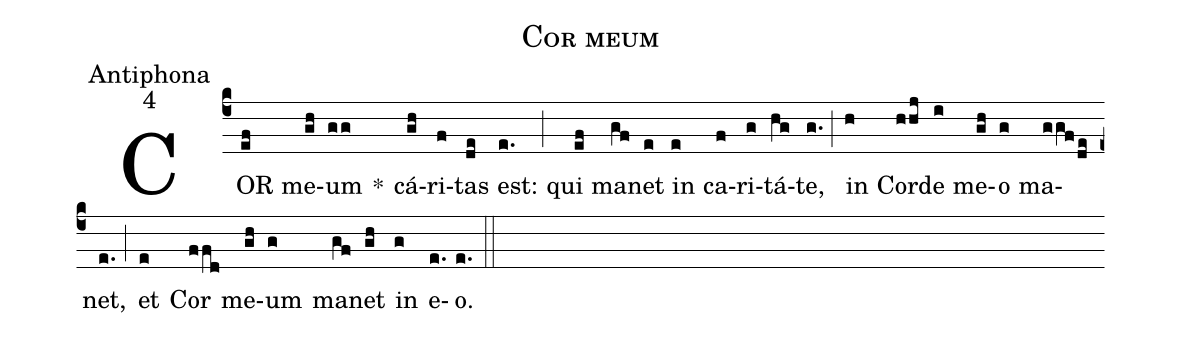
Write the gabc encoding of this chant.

name:Cor meum;
office-part:Antiphona;
mode:4;
%%
(c4) COR(ef) me(gh)um(gg) *() cá(gh)ri(f)tas(de) est:(e.) (;) qui(ef) ma(gf)net(e) in(e) ca(f)ri(g)tá(hg)te,(g.) (;) in(h) Cor(hhj)de(i) me(gh)o(g) ma(ggfde)net,(e.) (;) et(e) Cor(ffd) me(gh)um(g) ma(gf)net(gh) in(g) e(e.)o.(e.) (::)
